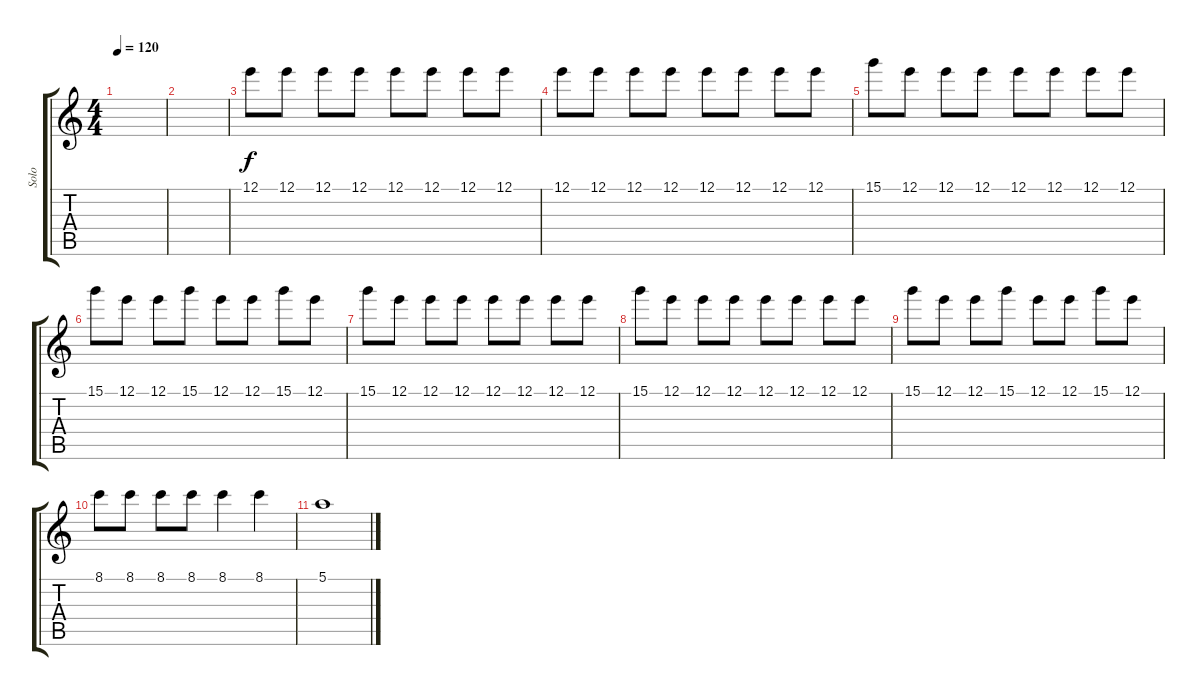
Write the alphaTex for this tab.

\track ("Solo" "Solo") {instrument overdrivenguitar}
\staff {score tabs}
\tuning (E4 B3 G3 D3 A2 E2) {hide}
\ts (4 4)
\tempo 120
\clef g2
\ks c
|
|
12.1.8 12.1.8 12.1.8 12.1.8 12.1.8 12.1.8 12.1.8 12.1.8 |
12.1.8 12.1.8 12.1.8 12.1.8 12.1.8 12.1.8 12.1.8 12.1.8 |
15.1.8 12.1.8 12.1.8 12.1.8 12.1.8 12.1.8 12.1.8 12.1.8 |
15.1.8 12.1.8 12.1.8 15.1.8 12.1.8 12.1.8 15.1.8 12.1.8 |
15.1.8 12.1.8 12.1.8 12.1.8 12.1.8 12.1.8 12.1.8 12.1.8 |
15.1.8 12.1.8 12.1.8 12.1.8 12.1.8 12.1.8 12.1.8 12.1.8 |
15.1.8 12.1.8 12.1.8 15.1.8 12.1.8 12.1.8 15.1.8 12.1.8 |
8.1.8 8.1.8 8.1.8 8.1.8 8.1.4 8.1.4 |
5.1.1
